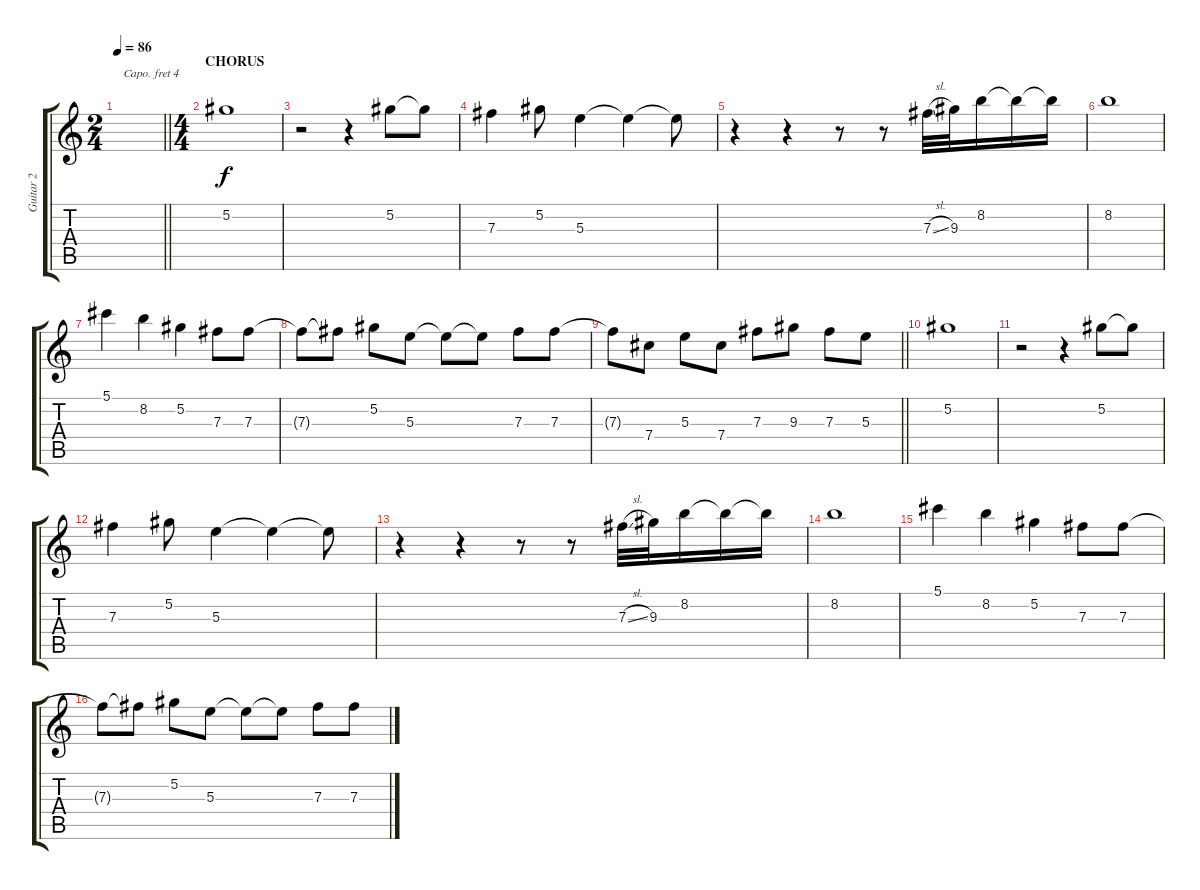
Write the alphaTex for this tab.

\track ("Guitar 2" "Guitar 2") {instrument acousticguitarnylon}
\staff {score tabs}
\capo 4
\tuning (E4 B3 G3 D3 A2 E2) {hide}
\ts (2 4)
\tempo 86
\clef g2
\barLineRight lightlight
\ks c
|
\ts (4 4)
\section ("" "CHORUS")
5.2.1 |
r.2 r.4 5.2.8 5.2{t}.8 |
7.3.4 5.2.8 5.3.4 5.3{t}.4 5.3{t}.8 |
r.4 r.4 r.8 r.8 7.3{sl}.32 9.3.32 8.2.16 8.2{t}.16 8.2{t}.16 |
8.2.1 |
5.1.4 8.2.4 5.2.4 7.3.8 7.3.8 |
7.3{t}.8 7.3{t}.8 5.2.8 5.3.8 5.3{t}.8 5.3{t}.8 7.3.8 7.3.8 |
\barLineRight lightlight
7.3{t}.8 7.4.8 5.3.8 7.4.8 7.3.8 9.3.8 7.3.8 5.3.8 |
5.2.1 |
r.2 r.4 5.2.8 5.2{t}.8 |
7.3.4 5.2.8 5.3.4 5.3{t}.4 5.3{t}.8 |
r.4 r.4 r.8 r.8 7.3{sl}.32 9.3.32 8.2.16 8.2{t}.16 8.2{t}.16 |
8.2.1 |
5.1.4 8.2.4 5.2.4 7.3.8 7.3.8 |
7.3{t}.8 7.3{t}.8 5.2.8 5.3.8 5.3{t}.8 5.3{t}.8 7.3.8 7.3.8
